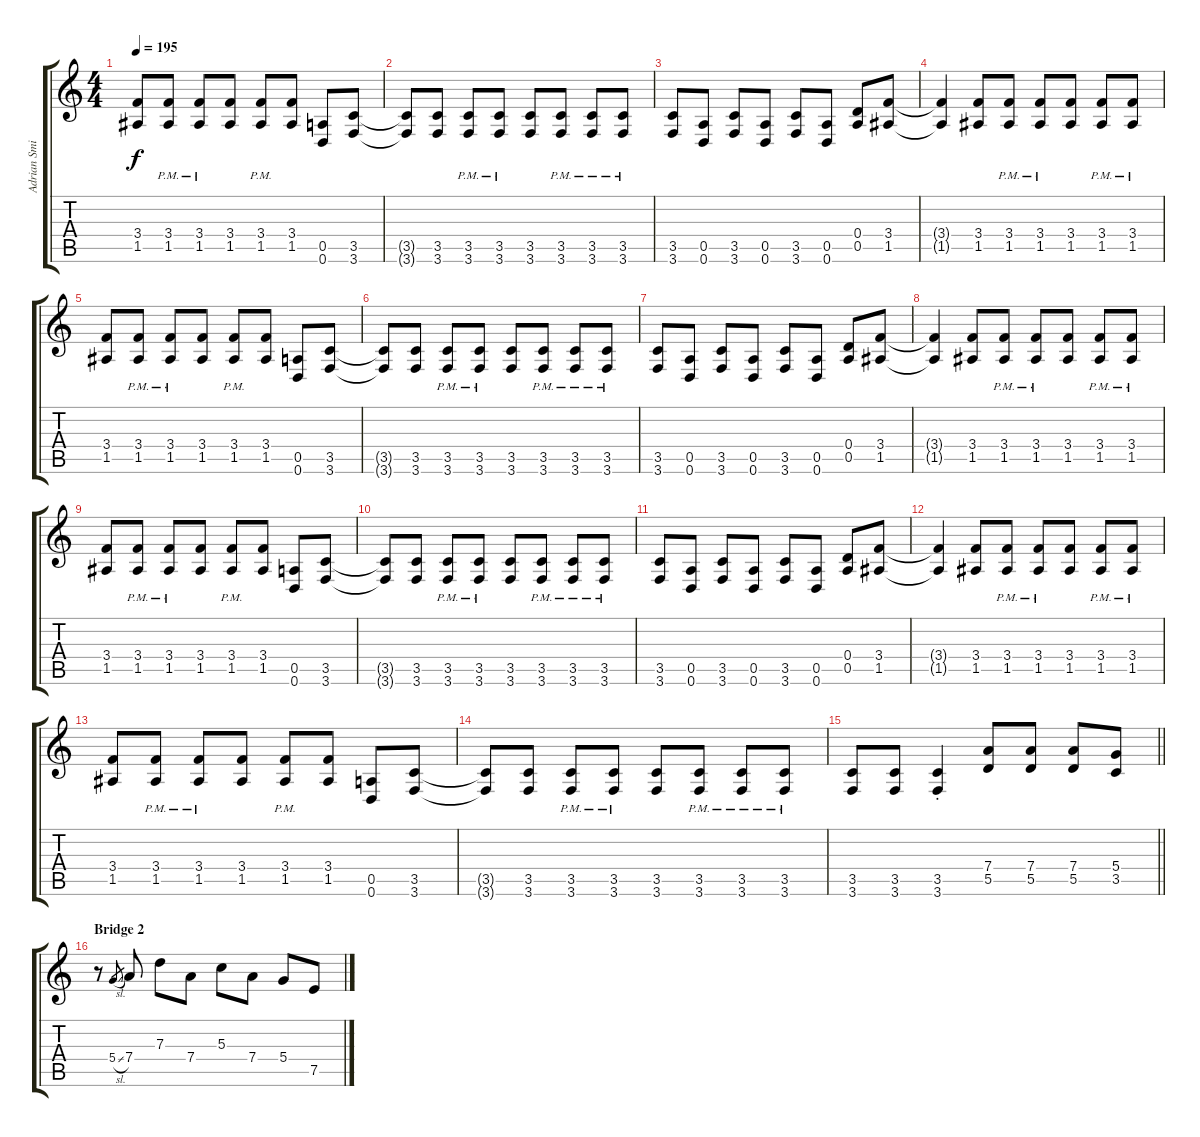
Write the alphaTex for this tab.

\track ("Adrian Smith" "Adrian Smi") {instrument overdrivenguitar}
\staff {score tabs}
\tuning (E4 B3 G3 D3 A2 D2) {hide}
\ts (4 4)
\tempo 195
\clef g2
\ks c
(3.4 1.5).8{dy f} (3.4{pm} 1.5{pm}).8 (3.4{pm} 1.5{pm}).8 (3.4 1.5).8 (3.4{pm} 1.5{pm}).8 (3.4 1.5).8 (0.5 0.6).8 (3.5 3.6).8 |
(3.5{t} 3.6{t}).8 (3.5 3.6).8 (3.5{pm} 3.6{pm}).8 (3.5{pm} 3.6{pm}).8 (3.5 3.6).8 (3.5{pm} 3.6{pm}).8 (3.5{pm} 3.6{pm}).8 (3.5{pm} 3.6{pm}).8 |
(3.5 3.6).8 (0.5 0.6).8 (3.5 3.6).8 (0.5 0.6).8 (3.5 3.6).8 (0.5 0.6).8 (0.4 0.5).8 (3.4 1.5).8 |
(3.4{t} 1.5{t}).4 (3.4 1.5).8 (3.4{pm} 1.5{pm}).8 (3.4{pm} 1.5{pm}).8 (3.4 1.5).8 (3.4{pm} 1.5{pm}).8 (3.4{pm} 1.5{pm}).8 |
(3.4 1.5).8 (3.4{pm} 1.5{pm}).8 (3.4{pm} 1.5{pm}).8 (3.4 1.5).8 (3.4{pm} 1.5{pm}).8 (3.4 1.5).8 (0.5 0.6).8 (3.5 3.6).8 |
(3.5{t} 3.6{t}).8 (3.5 3.6).8 (3.5{pm} 3.6{pm}).8 (3.5{pm} 3.6{pm}).8 (3.5 3.6).8 (3.5{pm} 3.6{pm}).8 (3.5{pm} 3.6{pm}).8 (3.5{pm} 3.6{pm}).8 |
(3.5 3.6).8 (0.5 0.6).8 (3.5 3.6).8 (0.5 0.6).8 (3.5 3.6).8 (0.5 0.6).8 (0.4 0.5).8 (3.4 1.5).8 |
(3.4{t} 1.5{t}).4 (3.4 1.5).8 (3.4{pm} 1.5{pm}).8 (3.4{pm} 1.5{pm}).8 (3.4 1.5).8 (3.4{pm} 1.5{pm}).8 (3.4{pm} 1.5{pm}).8 |
(3.4 1.5).8 (3.4{pm} 1.5{pm}).8 (3.4{pm} 1.5{pm}).8 (3.4 1.5).8 (3.4{pm} 1.5{pm}).8 (3.4 1.5).8 (0.5 0.6).8 (3.5 3.6).8 |
(3.5{t} 3.6{t}).8 (3.5 3.6).8 (3.5{pm} 3.6{pm}).8 (3.5{pm} 3.6{pm}).8 (3.5 3.6).8 (3.5{pm} 3.6{pm}).8 (3.5{pm} 3.6{pm}).8 (3.5{pm} 3.6{pm}).8 |
(3.5 3.6).8 (0.5 0.6).8 (3.5 3.6).8 (0.5 0.6).8 (3.5 3.6).8 (0.5 0.6).8 (0.4 0.5).8 (3.4 1.5).8 |
(3.4{t} 1.5{t}).4 (3.4 1.5).8 (3.4{pm} 1.5{pm}).8 (3.4{pm} 1.5{pm}).8 (3.4 1.5).8 (3.4{pm} 1.5{pm}).8 (3.4{pm} 1.5{pm}).8 |
(3.4 1.5).8 (3.4{pm} 1.5{pm}).8 (3.4{pm} 1.5{pm}).8 (3.4 1.5).8 (3.4{pm} 1.5{pm}).8 (3.4 1.5).8 (0.5 0.6).8 (3.5 3.6).8 |
(3.5{t} 3.6{t}).8 (3.5 3.6).8 (3.5{pm} 3.6{pm}).8 (3.5{pm} 3.6{pm}).8 (3.5 3.6).8 (3.5{pm} 3.6{pm}).8 (3.5{pm} 3.6{pm}).8 (3.5{pm} 3.6{pm}).8 |
\barLineRight lightlight
(3.5 3.6).8 (3.5 3.6).8 (3.5{st} 3.6{st}).4 (7.4 5.5).8 (7.4 5.5).8 (7.4 5.5).8 (5.4 3.5).8 |
\section ("" "Bridge 2")
r.8 5.4{sl}.8{gr} 7.4.8 7.3.8 7.4.8 5.3.8 7.4.8 5.4.8 7.5.8
